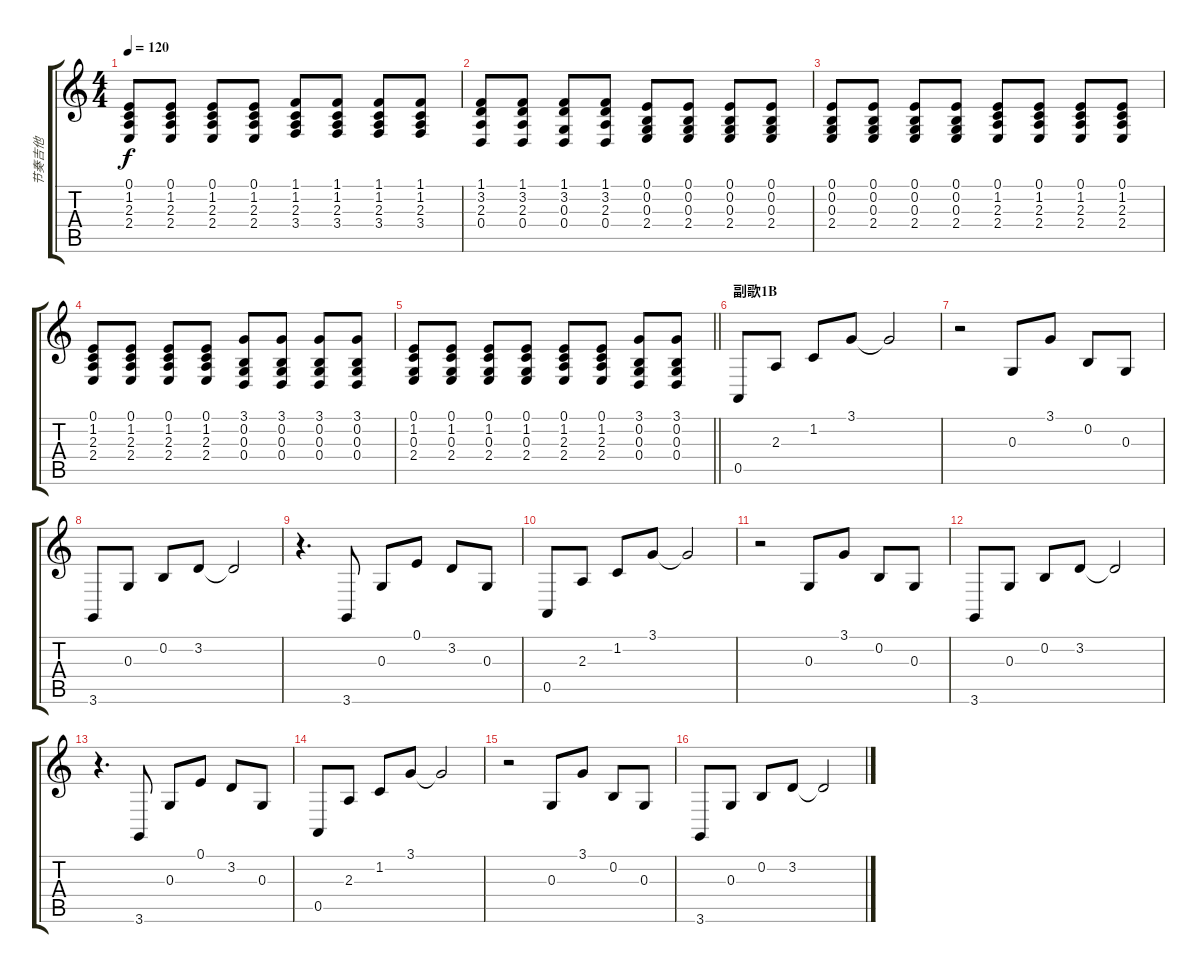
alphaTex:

\track ("节奏吉他" "节奏吉他") {instrument koto}
\staff {score tabs}
\tuning (E4 B3 G3 D3 A2 E2) {hide}
\ts (4 4)
\tempo 120
\clef g2
\ks c
(0.1 1.2 2.3 2.4).8{dy f} (0.1 1.2 2.3 2.4).8 (0.1 1.2 2.3 2.4).8 (0.1 1.2 2.3 2.4).8 (1.1 1.2 2.3 3.4).8 (1.1 1.2 2.3 3.4).8 (1.1 1.2 2.3 3.4).8 (1.1 1.2 2.3 3.4).8 |
(1.1 3.2 2.3 0.4).8 (1.1 3.2 2.3 0.4).8 (1.1 3.2 0.3 0.4).8 (1.1 3.2 2.3 0.4).8 (0.1 0.2 0.3 2.4).8 (0.1 0.2 0.3 2.4).8 (0.1 0.2 0.3 2.4).8 (0.1 0.2 0.3 2.4).8 |
(0.1 0.2 0.3 2.4).8 (0.1 0.2 0.3 2.4).8 (0.1 0.2 0.3 2.4).8 (0.1 0.2 0.3 2.4).8 (0.1 1.2 2.3 2.4).8 (0.1 1.2 2.3 2.4).8 (0.1 1.2 2.3 2.4).8 (0.1 1.2 2.3 2.4).8 |
(0.1 1.2 2.3 2.4).8 (0.1 1.2 2.3 2.4).8 (0.1 1.2 2.3 2.4).8 (0.1 1.2 2.3 2.4).8 (3.1 0.2 0.3 0.4).8 (3.1 0.2 0.3 0.4).8 (3.1 0.2 0.3 0.4).8 (3.1 0.2 0.3 0.4).8 |
\barLineRight lightlight
(0.1 1.2 0.3 2.4).8 (0.1 1.2 0.3 2.4).8 (0.1 1.2 0.3 2.4).8 (0.1 1.2 0.3 2.4).8 (0.1 1.2 2.3 2.4).8 (0.1 1.2 2.3 2.4).8 (3.1 0.2 0.3 0.4).8 (3.1 0.2 0.3 0.4).8 |
\section ("" "副歌1B")
0.5.8{instrument vibraphone} 2.3.8 1.2.8 3.1.8 3.1{t}.2 |
r.2 0.3.8 3.1.8 0.2.8 0.3.8 |
3.6.8 0.3.8 0.2.8 3.2.8 3.2{t}.2 |
r.4{d} 3.6.8 0.3.8 0.1.8 3.2.8 0.3.8 |
0.5.8 2.3.8 1.2.8 3.1.8 3.1{t}.2 |
r.2 0.3.8 3.1.8 0.2.8 0.3.8 |
3.6.8 0.3.8 0.2.8 3.2.8 3.2{t}.2 |
r.4{d} 3.6.8 0.3.8 0.1.8 3.2.8 0.3.8 |
0.5.8 2.3.8 1.2.8 3.1.8 3.1{t}.2 |
r.2 0.3.8 3.1.8 0.2.8 0.3.8 |
3.6.8 0.3.8 0.2.8 3.2.8 3.2{t}.2
